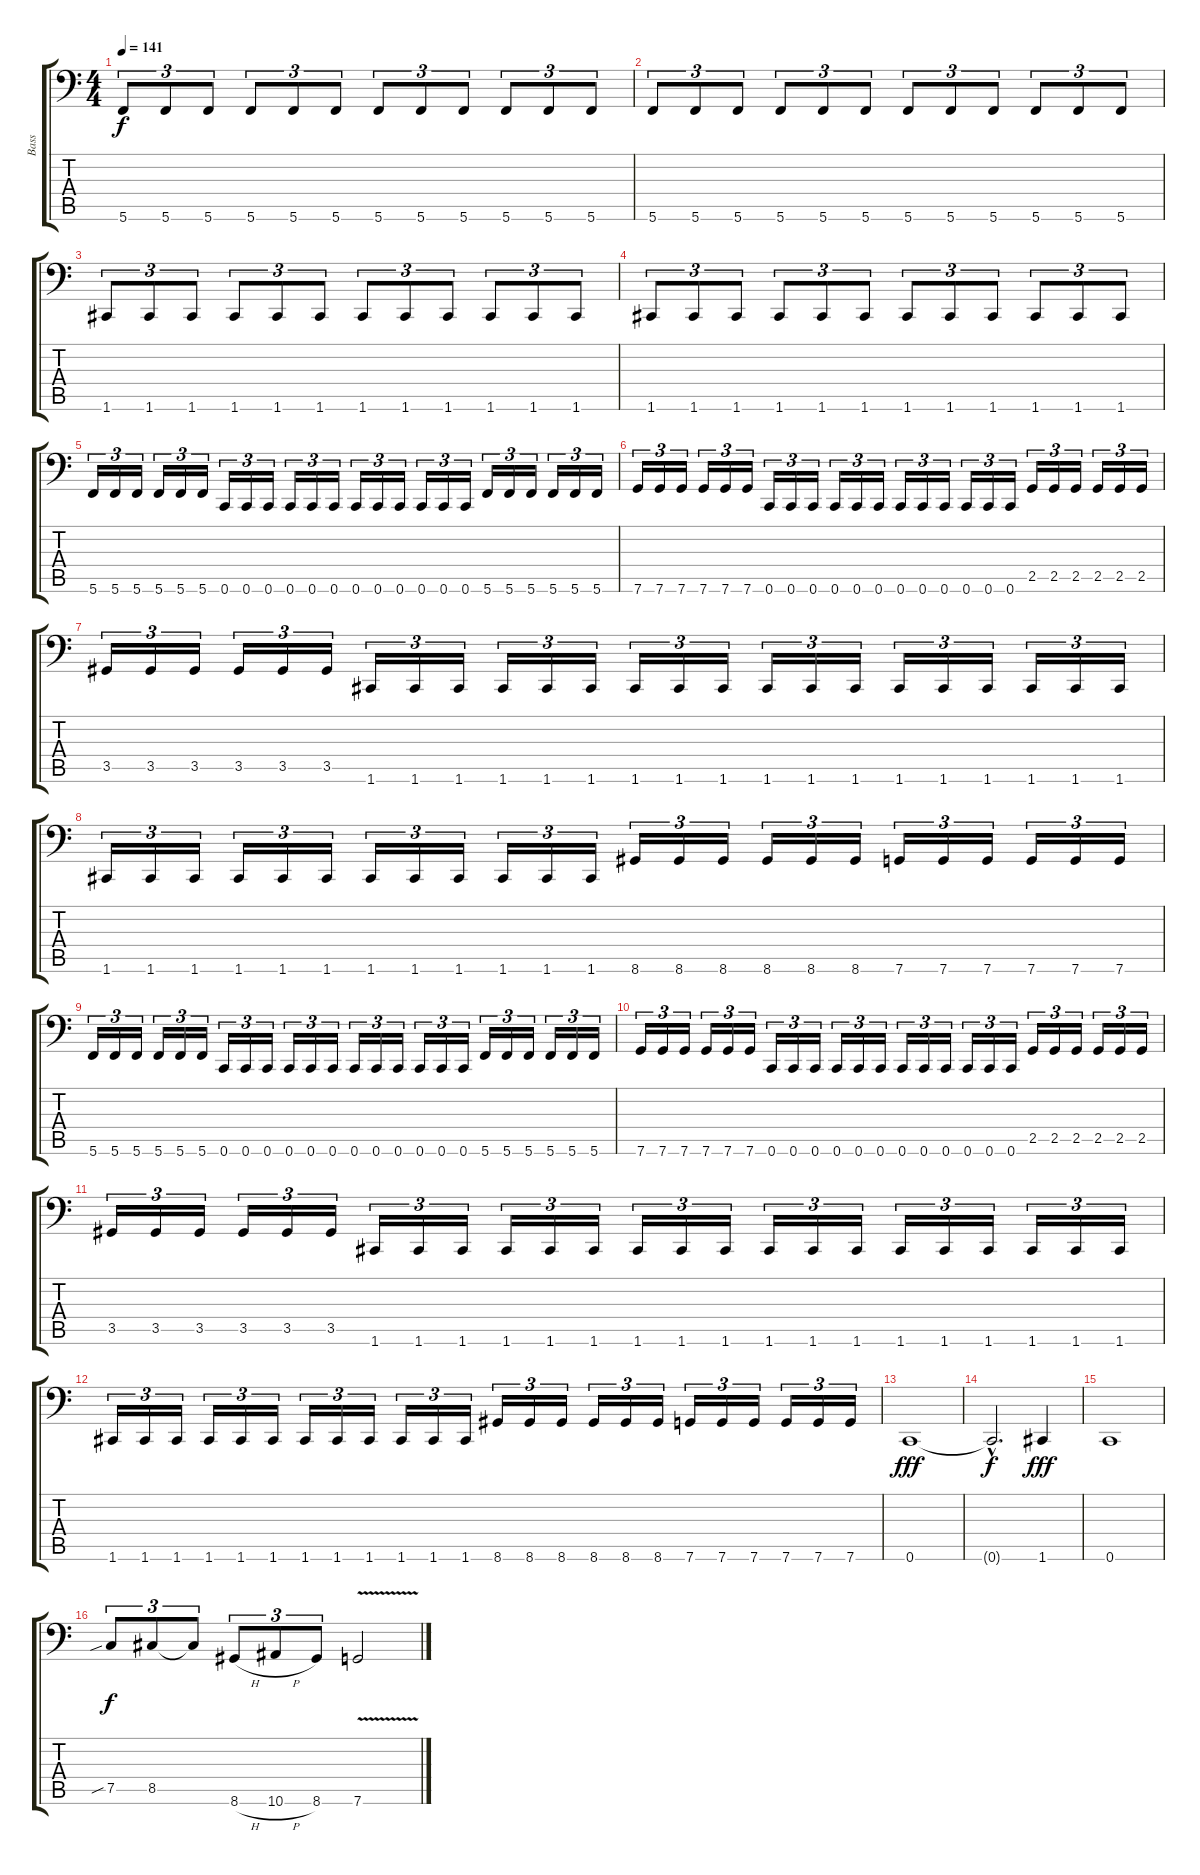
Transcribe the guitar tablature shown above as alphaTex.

\track ("Bass" "Bass") {instrument electricbassfinger}
\staff {score tabs}
\tuning (C3 G2 Eb2 Bb1 F1 C1) {hide}
\ts (4 4)
\tempo 141
\clef f4
\ks c
5.6.8{tu (3 2) dy f} 5.6.8{tu (3 2)} 5.6.8{tu (3 2)} 5.6.8{tu (3 2)} 5.6.8{tu (3 2)} 5.6.8{tu (3 2)} 5.6.8{tu (3 2)} 5.6.8{tu (3 2)} 5.6.8{tu (3 2)} 5.6.8{tu (3 2)} 5.6.8{tu (3 2)} 5.6.8{tu (3 2)} |
5.6.8{tu (3 2)} 5.6.8{tu (3 2)} 5.6.8{tu (3 2)} 5.6.8{tu (3 2)} 5.6.8{tu (3 2)} 5.6.8{tu (3 2)} 5.6.8{tu (3 2)} 5.6.8{tu (3 2)} 5.6.8{tu (3 2)} 5.6.8{tu (3 2)} 5.6.8{tu (3 2)} 5.6.8{tu (3 2)} |
1.6.8{tu (3 2)} 1.6.8{tu (3 2)} 1.6.8{tu (3 2)} 1.6.8{tu (3 2)} 1.6.8{tu (3 2)} 1.6.8{tu (3 2)} 1.6.8{tu (3 2)} 1.6.8{tu (3 2)} 1.6.8{tu (3 2)} 1.6.8{tu (3 2)} 1.6.8{tu (3 2)} 1.6.8{tu (3 2)} |
1.6.8{tu (3 2)} 1.6.8{tu (3 2)} 1.6.8{tu (3 2)} 1.6.8{tu (3 2)} 1.6.8{tu (3 2)} 1.6.8{tu (3 2)} 1.6.8{tu (3 2)} 1.6.8{tu (3 2)} 1.6.8{tu (3 2)} 1.6.8{tu (3 2)} 1.6.8{tu (3 2)} 1.6.8{tu (3 2)} |
5.6.16{tu (3 2)} 5.6.16{tu (3 2)} 5.6.16{tu (3 2)} 5.6.16{tu (3 2)} 5.6.16{tu (3 2)} 5.6.16{tu (3 2)} 0.6.16{tu (3 2)} 0.6.16{tu (3 2)} 0.6.16{tu (3 2)} 0.6.16{tu (3 2)} 0.6.16{tu (3 2)} 0.6.16{tu (3 2)} 0.6.16{tu (3 2)} 0.6.16{tu (3 2)} 0.6.16{tu (3 2)} 0.6.16{tu (3 2)} 0.6.16{tu (3 2)} 0.6.16{tu (3 2)} 5.6.16{tu (3 2)} 5.6.16{tu (3 2)} 5.6.16{tu (3 2)} 5.6.16{tu (3 2)} 5.6.16{tu (3 2)} 5.6.16{tu (3 2)} |
7.6.16{tu (3 2)} 7.6.16{tu (3 2)} 7.6.16{tu (3 2)} 7.6.16{tu (3 2)} 7.6.16{tu (3 2)} 7.6.16{tu (3 2)} 0.6.16{tu (3 2)} 0.6.16{tu (3 2)} 0.6.16{tu (3 2)} 0.6.16{tu (3 2)} 0.6.16{tu (3 2)} 0.6.16{tu (3 2)} 0.6.16{tu (3 2)} 0.6.16{tu (3 2)} 0.6.16{tu (3 2)} 0.6.16{tu (3 2)} 0.6.16{tu (3 2)} 0.6.16{tu (3 2)} 2.5.16{tu (3 2)} 2.5.16{tu (3 2)} 2.5.16{tu (3 2)} 2.5.16{tu (3 2)} 2.5.16{tu (3 2)} 2.5.16{tu (3 2)} |
3.5.16{tu (3 2)} 3.5.16{tu (3 2)} 3.5.16{tu (3 2)} 3.5.16{tu (3 2)} 3.5.16{tu (3 2)} 3.5.16{tu (3 2)} 1.6.16{tu (3 2)} 1.6.16{tu (3 2)} 1.6.16{tu (3 2)} 1.6.16{tu (3 2)} 1.6.16{tu (3 2)} 1.6.16{tu (3 2)} 1.6.16{tu (3 2)} 1.6.16{tu (3 2)} 1.6.16{tu (3 2)} 1.6.16{tu (3 2)} 1.6.16{tu (3 2)} 1.6.16{tu (3 2)} 1.6.16{tu (3 2)} 1.6.16{tu (3 2)} 1.6.16{tu (3 2)} 1.6.16{tu (3 2)} 1.6.16{tu (3 2)} 1.6.16{tu (3 2)} |
1.6.16{tu (3 2)} 1.6.16{tu (3 2)} 1.6.16{tu (3 2)} 1.6.16{tu (3 2)} 1.6.16{tu (3 2)} 1.6.16{tu (3 2)} 1.6.16{tu (3 2)} 1.6.16{tu (3 2)} 1.6.16{tu (3 2)} 1.6.16{tu (3 2)} 1.6.16{tu (3 2)} 1.6.16{tu (3 2)} 8.6.16{tu (3 2)} 8.6.16{tu (3 2)} 8.6.16{tu (3 2)} 8.6.16{tu (3 2)} 8.6.16{tu (3 2)} 8.6.16{tu (3 2)} 7.6.16{tu (3 2)} 7.6.16{tu (3 2)} 7.6.16{tu (3 2)} 7.6.16{tu (3 2)} 7.6.16{tu (3 2)} 7.6.16{tu (3 2)} |
5.6.16{tu (3 2)} 5.6.16{tu (3 2)} 5.6.16{tu (3 2)} 5.6.16{tu (3 2)} 5.6.16{tu (3 2)} 5.6.16{tu (3 2)} 0.6.16{tu (3 2)} 0.6.16{tu (3 2)} 0.6.16{tu (3 2)} 0.6.16{tu (3 2)} 0.6.16{tu (3 2)} 0.6.16{tu (3 2)} 0.6.16{tu (3 2)} 0.6.16{tu (3 2)} 0.6.16{tu (3 2)} 0.6.16{tu (3 2)} 0.6.16{tu (3 2)} 0.6.16{tu (3 2)} 5.6.16{tu (3 2)} 5.6.16{tu (3 2)} 5.6.16{tu (3 2)} 5.6.16{tu (3 2)} 5.6.16{tu (3 2)} 5.6.16{tu (3 2)} |
7.6.16{tu (3 2)} 7.6.16{tu (3 2)} 7.6.16{tu (3 2)} 7.6.16{tu (3 2)} 7.6.16{tu (3 2)} 7.6.16{tu (3 2)} 0.6.16{tu (3 2)} 0.6.16{tu (3 2)} 0.6.16{tu (3 2)} 0.6.16{tu (3 2)} 0.6.16{tu (3 2)} 0.6.16{tu (3 2)} 0.6.16{tu (3 2)} 0.6.16{tu (3 2)} 0.6.16{tu (3 2)} 0.6.16{tu (3 2)} 0.6.16{tu (3 2)} 0.6.16{tu (3 2)} 2.5.16{tu (3 2)} 2.5.16{tu (3 2)} 2.5.16{tu (3 2)} 2.5.16{tu (3 2)} 2.5.16{tu (3 2)} 2.5.16{tu (3 2)} |
3.5.16{tu (3 2)} 3.5.16{tu (3 2)} 3.5.16{tu (3 2)} 3.5.16{tu (3 2)} 3.5.16{tu (3 2)} 3.5.16{tu (3 2)} 1.6.16{tu (3 2)} 1.6.16{tu (3 2)} 1.6.16{tu (3 2)} 1.6.16{tu (3 2)} 1.6.16{tu (3 2)} 1.6.16{tu (3 2)} 1.6.16{tu (3 2)} 1.6.16{tu (3 2)} 1.6.16{tu (3 2)} 1.6.16{tu (3 2)} 1.6.16{tu (3 2)} 1.6.16{tu (3 2)} 1.6.16{tu (3 2)} 1.6.16{tu (3 2)} 1.6.16{tu (3 2)} 1.6.16{tu (3 2)} 1.6.16{tu (3 2)} 1.6.16{tu (3 2)} |
1.6.16{tu (3 2)} 1.6.16{tu (3 2)} 1.6.16{tu (3 2)} 1.6.16{tu (3 2)} 1.6.16{tu (3 2)} 1.6.16{tu (3 2)} 1.6.16{tu (3 2)} 1.6.16{tu (3 2)} 1.6.16{tu (3 2)} 1.6.16{tu (3 2)} 1.6.16{tu (3 2)} 1.6.16{tu (3 2)} 8.6.16{tu (3 2)} 8.6.16{tu (3 2)} 8.6.16{tu (3 2)} 8.6.16{tu (3 2)} 8.6.16{tu (3 2)} 8.6.16{tu (3 2)} 7.6.16{tu (3 2)} 7.6.16{tu (3 2)} 7.6.16{tu (3 2)} 7.6.16{tu (3 2)} 7.6.16{tu (3 2)} 7.6.16{tu (3 2)} |
0.6.1{dy fff} |
0.6{hac t}.2{d dy f} 1.6.4{dy fff} |
0.6.1 |
7.5{sib}.8{tu (3 2) dy f} 8.5.8{tu (3 2)} 8.5{t}.8{tu (3 2)} 8.6{h}.8{tu (3 2)} 10.6{h}.8{tu (3 2)} 8.6.8{tu (3 2)} 7.6{v}.2
